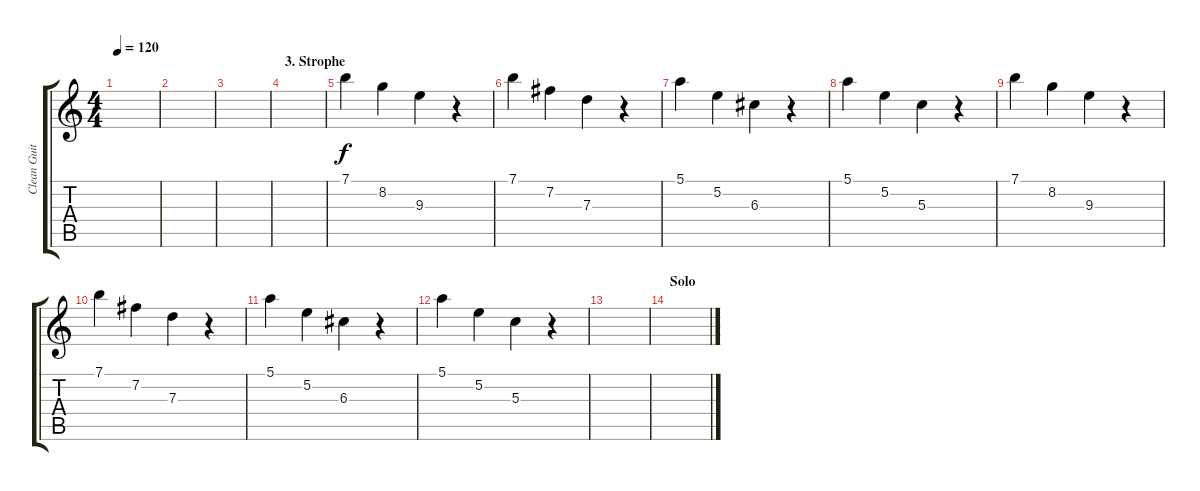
\track ("Clean Guitar" "Clean Guit") {instrument electricguitarclean}
\staff {score tabs}
\tuning (E4 B3 G3 D3 A2 E2) {hide}
\ts (4 4)
\tempo 120
\clef g2
\ks c
|
|
|
\section ("" "3. Strophe")
|
7.1.4 8.2.4 9.3.4 r.4 |
7.1.4 7.2.4 7.3.4 r.4 |
5.1.4 5.2.4 6.3.4 r.4 |
5.1.4 5.2.4 5.3.4 r.4 |
7.1.4 8.2.4 9.3.4 r.4 |
7.1.4 7.2.4 7.3.4 r.4 |
5.1.4 5.2.4 6.3.4 r.4 |
5.1.4 5.2.4 5.3.4 r.4 |
|
\section ("" "Solo")
